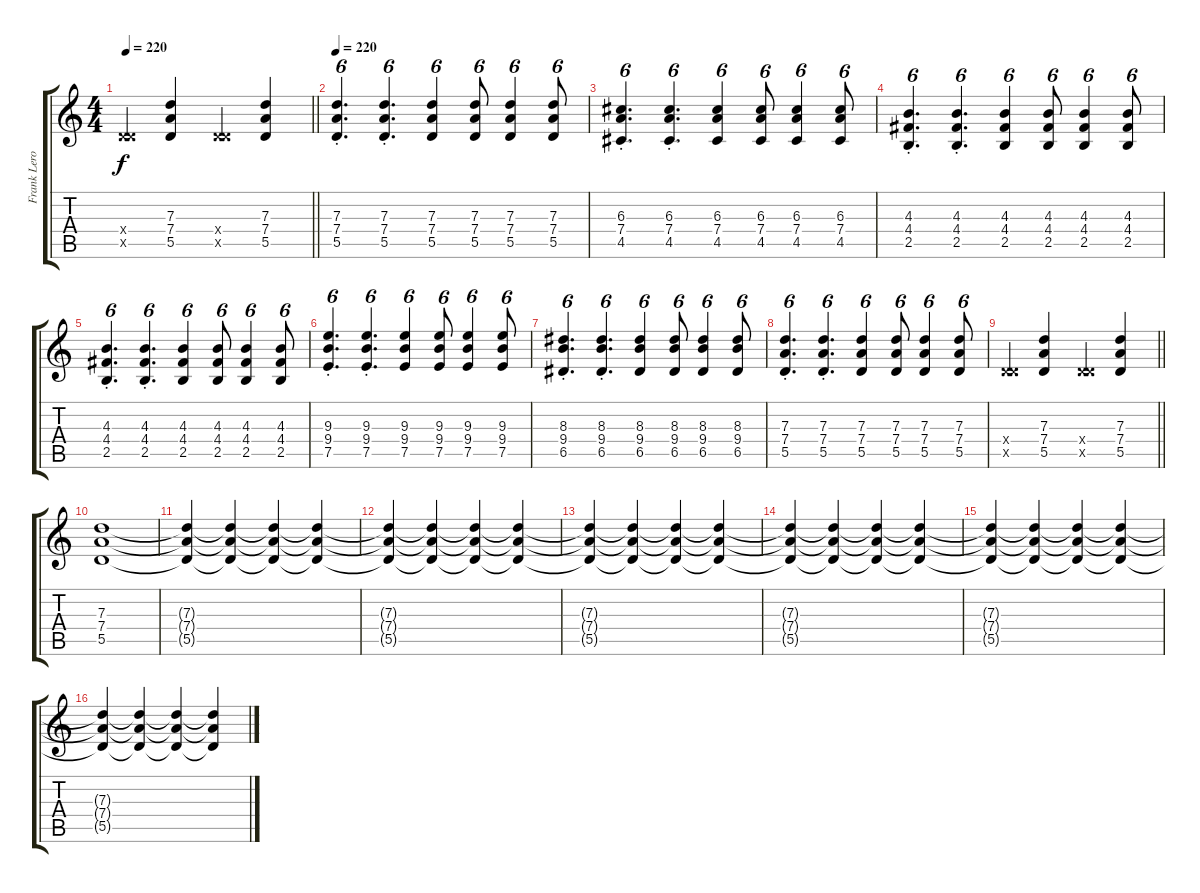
\track ("Frank Lero" "Frank Lero") {instrument distortionguitar}
\staff {score tabs}
\tuning (E4 B3 G3 D3 A2 E2) {hide}
\ts (4 4)
\tempo 220
\clef g2
\barLineRight lightlight
\ks c
(0.4{x} 5.5{x}).4{dy f} (7.3 7.4 5.5).4 (0.4{x} 5.5{x}).4 (7.3 7.4 5.5).4 |
\tempo 220
(7.3{st} 7.4{st} 5.5{st}).4{d tu (6 4)} (7.3{st} 7.4{st} 5.5{st}).4{d tu (6 4)} (7.3 7.4 5.5).4{tu (6 4)} (7.3 7.4 5.5).8{tu (6 4)} (7.3 7.4 5.5).4{tu (6 4)} (7.3 7.4 5.5).8{tu (6 4)} |
(6.3{st} 7.4{st} 4.5{st}).4{d tu (6 4)} (6.3{st} 7.4{st} 4.5{st}).4{d tu (6 4)} (6.3 7.4 4.5).4{tu (6 4)} (6.3 7.4 4.5).8{tu (6 4)} (6.3 7.4 4.5).4{tu (6 4)} (6.3 7.4 4.5).8{tu (6 4)} |
(4.3{st} 4.4{st} 2.5{st}).4{d tu (6 4)} (4.3{st} 4.4{st} 2.5{st}).4{d tu (6 4)} (4.3 4.4 2.5).4{tu (6 4)} (4.3 4.4 2.5).8{tu (6 4)} (4.3 4.4 2.5).4{tu (6 4)} (4.3 4.4 2.5).8{tu (6 4)} |
(4.3{st} 4.4{st} 2.5{st}).4{d tu (6 4)} (4.3{st} 4.4{st} 2.5{st}).4{d tu (6 4)} (4.3 4.4 2.5).4{tu (6 4)} (4.3 4.4 2.5).8{tu (6 4)} (4.3 4.4 2.5).4{tu (6 4)} (4.3 4.4 2.5).8{tu (6 4)} |
(9.3{st} 9.4{st} 7.5{st}).4{d tu (6 4)} (9.3{st} 9.4{st} 7.5{st}).4{d tu (6 4)} (9.3 9.4 7.5).4{tu (6 4)} (9.3 9.4 7.5).8{tu (6 4)} (9.3 9.4 7.5).4{tu (6 4)} (9.3 9.4 7.5).8{tu (6 4)} |
(8.3{st} 9.4{st} 6.5{st}).4{d tu (6 4)} (8.3{st} 9.4{st} 6.5{st}).4{d tu (6 4)} (8.3 9.4 6.5).4{tu (6 4)} (8.3 9.4 6.5).8{tu (6 4)} (8.3 9.4 6.5).4{tu (6 4)} (8.3 9.4 6.5).8{tu (6 4)} |
(7.3{st} 7.4{st} 5.5{st}).4{d tu (6 4)} (7.3{st} 7.4{st} 5.5{st}).4{d tu (6 4)} (7.3 7.4 5.5).4{tu (6 4)} (7.3 7.4 5.5).8{tu (6 4)} (7.3 7.4 5.5).4{tu (6 4)} (7.3 7.4 5.5).8{tu (6 4)} |
\barLineRight lightlight
(0.4{x} 5.5{x}).4 (7.3 7.4 5.5).4 (0.4{x} 5.5{x}).4 (7.3 7.4 5.5).4 |
(7.3 7.4 5.5).1 |
(7.3{t} 7.4{t} 5.5{t}).4 (7.3{t} 7.4{t} 5.5{t}).4 (7.3{t} 7.4{t} 5.5{t}).4 (7.3{t} 7.4{t} 5.5{t}).4 |
(7.3{t} 7.4{t} 5.5{t}).4 (7.3{t} 7.4{t} 5.5{t}).4 (7.3{t} 7.4{t} 5.5{t}).4 (7.3{t} 7.4{t} 5.5{t}).4 |
(7.3{t} 7.4{t} 5.5{t}).4 (7.3{t} 7.4{t} 5.5{t}).4 (7.3{t} 7.4{t} 5.5{t}).4 (7.3{t} 7.4{t} 5.5{t}).4 |
(7.3{t} 7.4{t} 5.5{t}).4 (7.3{t} 7.4{t} 5.5{t}).4 (7.3{t} 7.4{t} 5.5{t}).4 (7.3{t} 7.4{t} 5.5{t}).4 |
(7.3{t} 7.4{t} 5.5{t}).4 (7.3{t} 7.4{t} 5.5{t}).4 (7.3{t} 7.4{t} 5.5{t}).4 (7.3{t} 7.4{t} 5.5{t}).4 |
(7.3{t} 7.4{t} 5.5{t}).4 (7.3{t} 7.4{t} 5.5{t}).4 (7.3{t} 7.4{t} 5.5{t}).4 (7.3{t} 7.4{t} 5.5{t}).4
